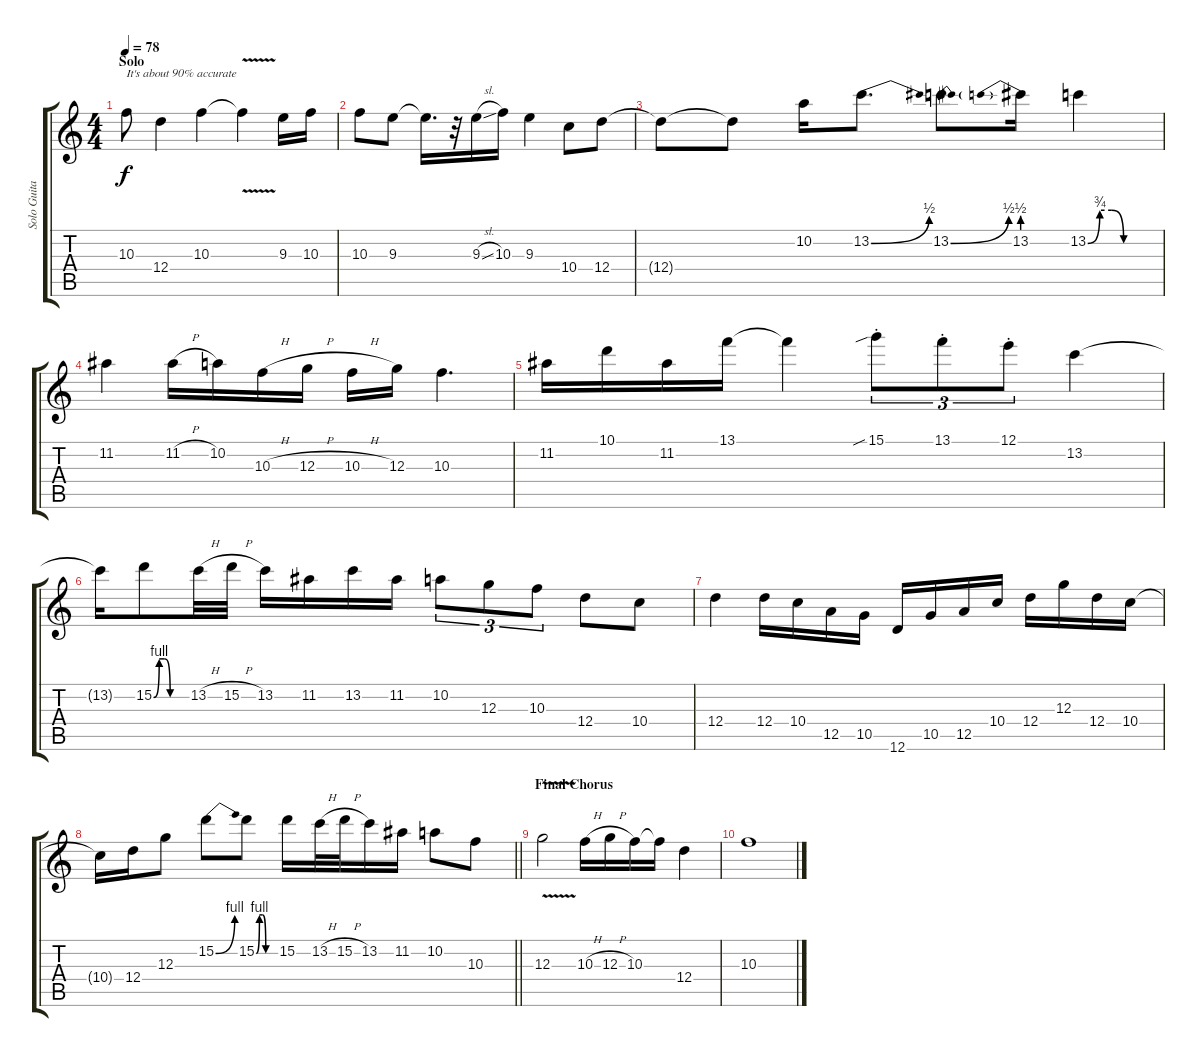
\track ("Solo Guitar" "Solo Guita") {instrument overdrivenguitar}
\staff {score tabs}
\tuning (E4 B3 G3 D3 A2 D2) {hide}
\ts (4 4)
\section ("" "Solo")
\tempo 78
\clef g2
\ks c
10.3.8{txt "It's about 90% accurate" dy f} 12.4.4 10.3.4 10.3{v t}.4 9.3.16 10.3.16 |
10.3.8 9.3.8 9.3{t}.16{d} r.32 9.3{sl}.16 10.3.16 9.3.4 10.4.8 12.4.8 |
12.4{t}.8 12.4{t}.8 10.2.16 13.2{be (bend 0 0 60 2)}.8{d} 13.2{be (bend 0 0 60 2)}.8{d} 13.2{be (prebend 0 2 60 2)}.16 13.2{be (custom 0 0 10 3 20 3 30 0 60 0)}.4 |
11.2.4 11.2{h}.16 10.2.16 10.3{h}.16 12.3{h}.16 10.3{h}.16 12.3.16 10.3.4{d} |
11.2.16 10.1.16 11.2.16 13.1.16 13.1{t}.4 15.1{sib st}.8{tu (3 2)} 13.1{st}.8{tu (3 2)} 12.1{st}.8{tu (3 2)} 13.2.4 |
13.2{t}.16 15.2{be (custom 0 0 10 4 20 4 30 0 60 0)}.8 13.2{h}.32 15.2{h}.32 13.2.16 11.2.16 13.2.16 11.2.16 10.2.8{tu (3 2)} 12.3.8{tu (3 2)} 10.3.8{tu (3 2)} 12.4.8 10.4.8 |
12.4.4 12.4.16 10.4.16 12.5.16 10.5.16 12.6.16 10.5.16 12.5.16 10.4.16 12.4.16 12.3.16 12.4.16 10.4.16 |
\barLineRight lightlight
10.4{t}.16 12.4.16 12.3.8 15.2{be (bend 0 0 60 4)}.8 15.2{be (custom 0 0 10 4 20 4 30 0 60 0)}.8 15.2.16 13.2{h}.32 15.2{h}.32 13.2.16 11.2.16 10.2.8 10.3.8 |
\section ("" "Final Chorus")
12.3{v}.2 10.3{h}.16 12.3{h}.16 10.3.16 10.3{t}.16 12.4.4 |
10.3.1
